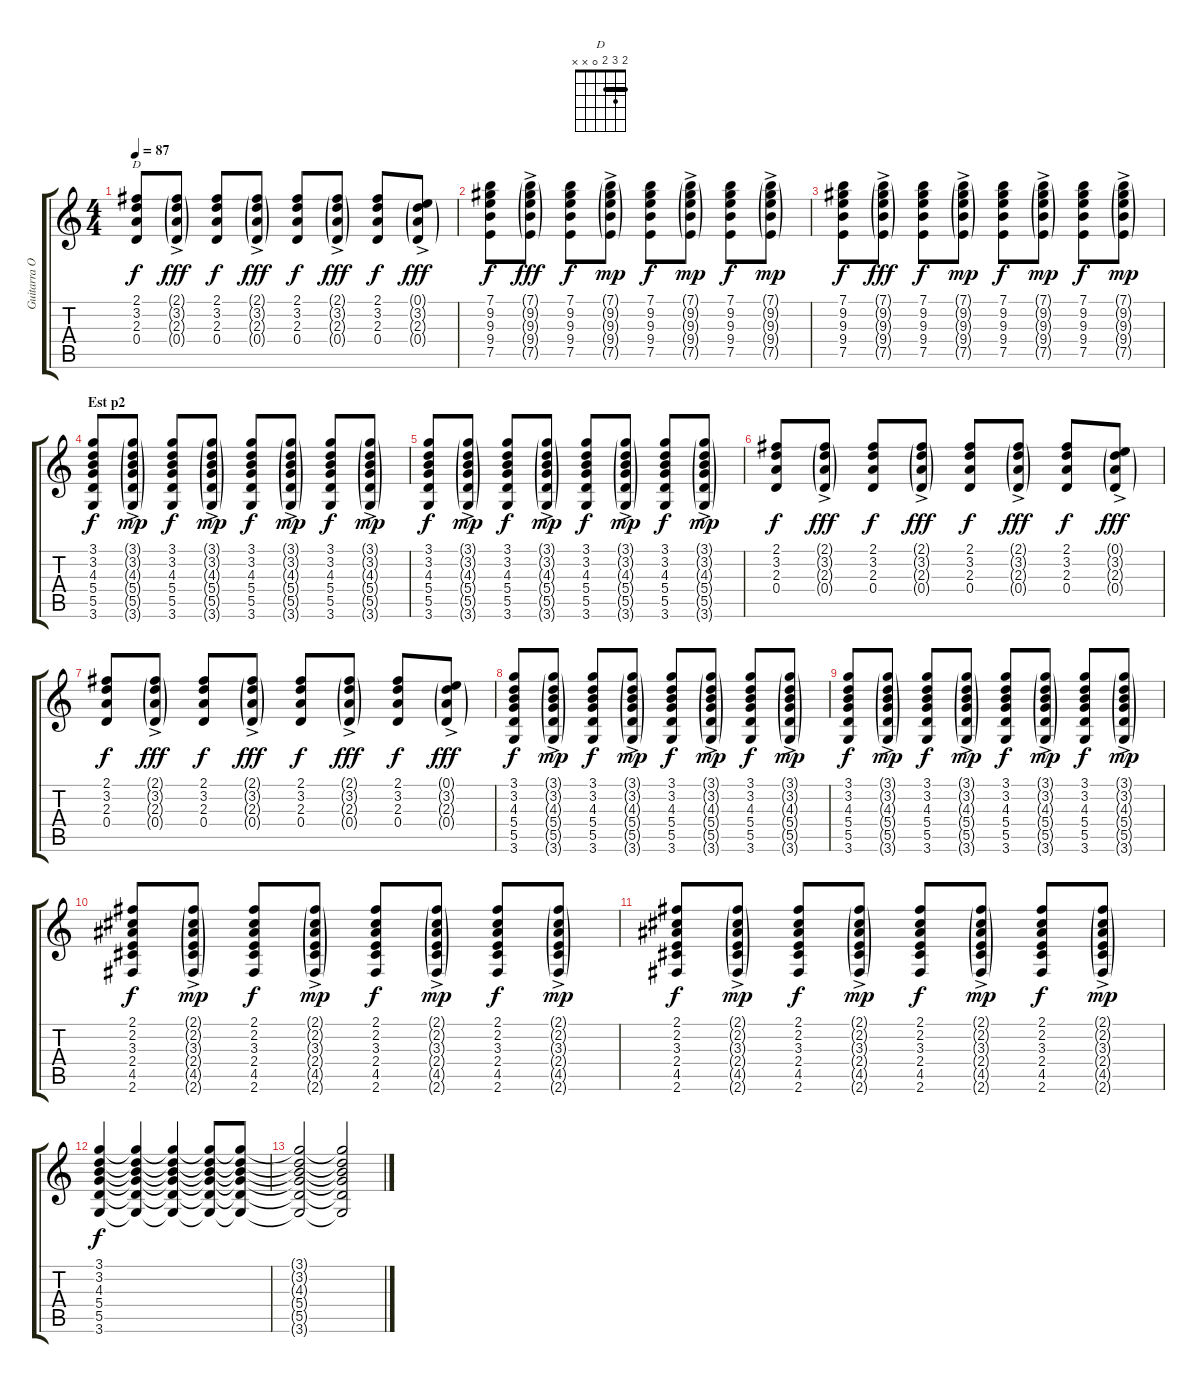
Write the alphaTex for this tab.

\track ("Guitarra OD" "Guitarra O") {instrument distortionguitar}
\staff {score tabs}
\tuning (E4 B3 G3 D3 A2 E2) {hide}
\chord ("D" 2 3 2 0 x x) {barre 2}
\ts (4 4)
\tempo 87
\clef g2
\ks c
(2.1 3.2 2.3 0.4).8{ch "D" dy f} (2.1{g} 3.2{g} 2.3{g ac} 0.4{g ac}).8{dy fff} (2.1 3.2 2.3 0.4).8{dy f} (2.1{g} 3.2{g} 2.3{g ac} 0.4{g ac}).8{dy fff} (2.1 3.2 2.3 0.4).8{dy f} (2.1{g} 3.2{g} 2.3{g ac} 0.4{g ac}).8{dy fff} (2.1 3.2 2.3 0.4).8{dy f} (0.1{g} 3.2{g} 2.3{g ac} 0.4{g ac}).8{dy fff} |
(7.1 9.2 9.3 9.4 7.5).8{dy f} (7.1{g} 9.2{g} 9.3{g} 9.4{g ac} 7.5{g ac}).8{dy fff} (7.1 9.2 9.3 9.4 7.5).8{dy f} (7.1{g} 9.2{g} 9.3{g} 9.4{g ac} 7.5{g ac}).8{dy mp} (7.1 9.2 9.3 9.4 7.5).8{dy f} (7.1{g} 9.2{g} 9.3{g} 9.4{g ac} 7.5{g ac}).8{dy mp} (7.1 9.2 9.3 9.4 7.5).8{dy f} (7.1{g ac} 9.2{g} 9.3{g} 9.4{g ac} 7.5{g ac}).8{dy mp} |
(7.1 9.2 9.3 9.4 7.5).8{dy f} (7.1{g} 9.2{g} 9.3{g} 9.4{g ac} 7.5{g ac}).8{dy fff} (7.1 9.2 9.3 9.4 7.5).8{dy f} (7.1{g} 9.2{g} 9.3{g} 9.4{g ac} 7.5{g ac}).8{dy mp} (7.1 9.2 9.3 9.4 7.5).8{dy f} (7.1{g} 9.2{g} 9.3{g} 9.4{g ac} 7.5{g ac}).8{dy mp} (7.1 9.2 9.3 9.4 7.5).8{dy f} (7.1{g ac} 9.2{g} 9.3{g} 9.4{g ac} 7.5{g ac}).8{dy mp} |
\section ("" "Est p2")
(3.1 3.2 4.3 5.4 5.5 3.6).8{dy f} (3.1{g} 3.2{g} 4.3{g} 5.4{g ac} 5.5{g ac} 3.6{g}).8{dy mp} (3.1 3.2 4.3 5.4 5.5 3.6).8{dy f} (3.1{g} 3.2{g} 4.3{g} 5.4{g ac} 5.5{g ac} 3.6{g}).8{dy mp} (3.1 3.2 4.3 5.4 5.5 3.6).8{dy f} (3.1{g} 3.2{g} 4.3{g} 5.4{g ac} 5.5{g ac} 3.6{g}).8{dy mp} (3.1 3.2 4.3 5.4 5.5 3.6).8{dy f} (3.1{g ac} 3.2{g} 4.3{g} 5.4{g ac} 5.5{g ac} 3.6{g}).8{dy mp} |
(3.1 3.2 4.3 5.4 5.5 3.6).8{dy f} (3.1{g} 3.2{g} 4.3{g} 5.4{g ac} 5.5{g ac} 3.6{g}).8{dy mp} (3.1 3.2 4.3 5.4 5.5 3.6).8{dy f} (3.1{g} 3.2{g} 4.3{g} 5.4{g ac} 5.5{g ac} 3.6{g}).8{dy mp} (3.1 3.2 4.3 5.4 5.5 3.6).8{dy f} (3.1{g} 3.2{g} 4.3{g} 5.4{g ac} 5.5{g ac} 3.6{g}).8{dy mp} (3.1 3.2 4.3 5.4 5.5 3.6).8{dy f} (3.1{g ac} 3.2{g} 4.3{g} 5.4{g ac} 5.5{g ac} 3.6{g}).8{dy mp} |
(2.1 3.2 2.3 0.4).8{dy f} (2.1{g} 3.2{g} 2.3{g ac} 0.4{g ac}).8{dy fff} (2.1 3.2 2.3 0.4).8{dy f} (2.1{g} 3.2{g} 2.3{g ac} 0.4{g ac}).8{dy fff} (2.1 3.2 2.3 0.4).8{dy f} (2.1{g} 3.2{g} 2.3{g ac} 0.4{g ac}).8{dy fff} (2.1 3.2 2.3 0.4).8{dy f} (0.1{g} 3.2{g} 2.3{g ac} 0.4{g ac}).8{dy fff} |
(2.1 3.2 2.3 0.4).8{dy f} (2.1{g} 3.2{g} 2.3{g ac} 0.4{g ac}).8{dy fff} (2.1 3.2 2.3 0.4).8{dy f} (2.1{g} 3.2{g} 2.3{g ac} 0.4{g ac}).8{dy fff} (2.1 3.2 2.3 0.4).8{dy f} (2.1{g} 3.2{g} 2.3{g ac} 0.4{g ac}).8{dy fff} (2.1 3.2 2.3 0.4).8{dy f} (0.1{g} 3.2{g} 2.3{g ac} 0.4{g ac}).8{dy fff} |
(3.1 3.2 4.3 5.4 5.5 3.6).8{dy f} (3.1{g} 3.2{g} 4.3{g} 5.4{g ac} 5.5{g ac} 3.6{g}).8{dy mp} (3.1 3.2 4.3 5.4 5.5 3.6).8{dy f} (3.1{g} 3.2{g} 4.3{g} 5.4{g ac} 5.5{g ac} 3.6{g}).8{dy mp} (3.1 3.2 4.3 5.4 5.5 3.6).8{dy f} (3.1{g} 3.2{g} 4.3{g} 5.4{g ac} 5.5{g ac} 3.6{g}).8{dy mp} (3.1 3.2 4.3 5.4 5.5 3.6).8{dy f} (3.1{g ac} 3.2{g} 4.3{g} 5.4{g ac} 5.5{g ac} 3.6{g}).8{dy mp} |
(3.1 3.2 4.3 5.4 5.5 3.6).8{dy f} (3.1{g} 3.2{g} 4.3{g} 5.4{g ac} 5.5{g ac} 3.6{g}).8{dy mp} (3.1 3.2 4.3 5.4 5.5 3.6).8{dy f} (3.1{g} 3.2{g} 4.3{g} 5.4{g ac} 5.5{g ac} 3.6{g}).8{dy mp} (3.1 3.2 4.3 5.4 5.5 3.6).8{dy f} (3.1{g} 3.2{g} 4.3{g} 5.4{g ac} 5.5{g ac} 3.6{g}).8{dy mp} (3.1 3.2 4.3 5.4 5.5 3.6).8{dy f} (3.1{g ac} 3.2{g} 4.3{g} 5.4{g ac} 5.5{g ac} 3.6{g}).8{dy mp} |
(2.1 2.2 3.3 2.4 4.5 2.6).8{dy f} (2.1{g} 2.2{g} 3.3{g} 2.4{g ac} 4.5{g ac} 2.6{g}).8{dy mp} (2.1 2.2 3.3 2.4 4.5 2.6).8{dy f} (2.1{g} 2.2{g} 3.3{g} 2.4{g ac} 4.5{g ac} 2.6{g}).8{dy mp} (2.1 2.2 3.3 2.4 4.5 2.6).8{dy f} (2.1{g} 2.2{g} 3.3{g} 2.4{g ac} 4.5{g ac} 2.6{g}).8{dy mp} (2.1 2.2 3.3 2.4 4.5 2.6).8{dy f} (2.1{g ac} 2.2{g} 3.3{g} 2.4{g ac} 4.5{g ac} 2.6{g}).8{dy mp} |
(2.1 2.2 3.3 2.4 4.5 2.6).8{dy f} (2.1{g} 2.2{g} 3.3{g} 2.4{g ac} 4.5{g ac} 2.6{g}).8{dy mp} (2.1 2.2 3.3 2.4 4.5 2.6).8{dy f} (2.1{g} 2.2{g} 3.3{g} 2.4{g ac} 4.5{g ac} 2.6{g}).8{dy mp} (2.1 2.2 3.3 2.4 4.5 2.6).8{dy f} (2.1{g} 2.2{g} 3.3{g} 2.4{g ac} 4.5{g ac} 2.6{g}).8{dy mp} (2.1 2.2 3.3 2.4 4.5 2.6).8{dy f} (2.1{g ac} 2.2{g} 3.3{g} 2.4{g ac} 4.5{g ac} 2.6{g}).8{dy mp} |
(3.1 3.2 4.3 5.4 5.5 3.6).4{dy f} (3.1{t} 3.2{t} 4.3{t} 5.4{t} 5.5{t} 3.6{t}).4 (3.1{t} 3.2{t} 4.3{t} 5.4{t} 5.5{t} 3.6{t}).4 (3.1{t} 3.2{t} 4.3{t} 5.4{t} 5.5{t} 3.6{t}).8 (3.1{t} 3.2{t} 4.3{t} 5.4{t} 5.5{t} 3.6{t}).8 |
(3.1{t} 3.2{t} 4.3{t} 5.4{t} 5.5{t} 3.6{t}).2 (3.1{t} 3.2{t} 4.3{t} 5.4{t} 5.5{t} 3.6{t}).2
